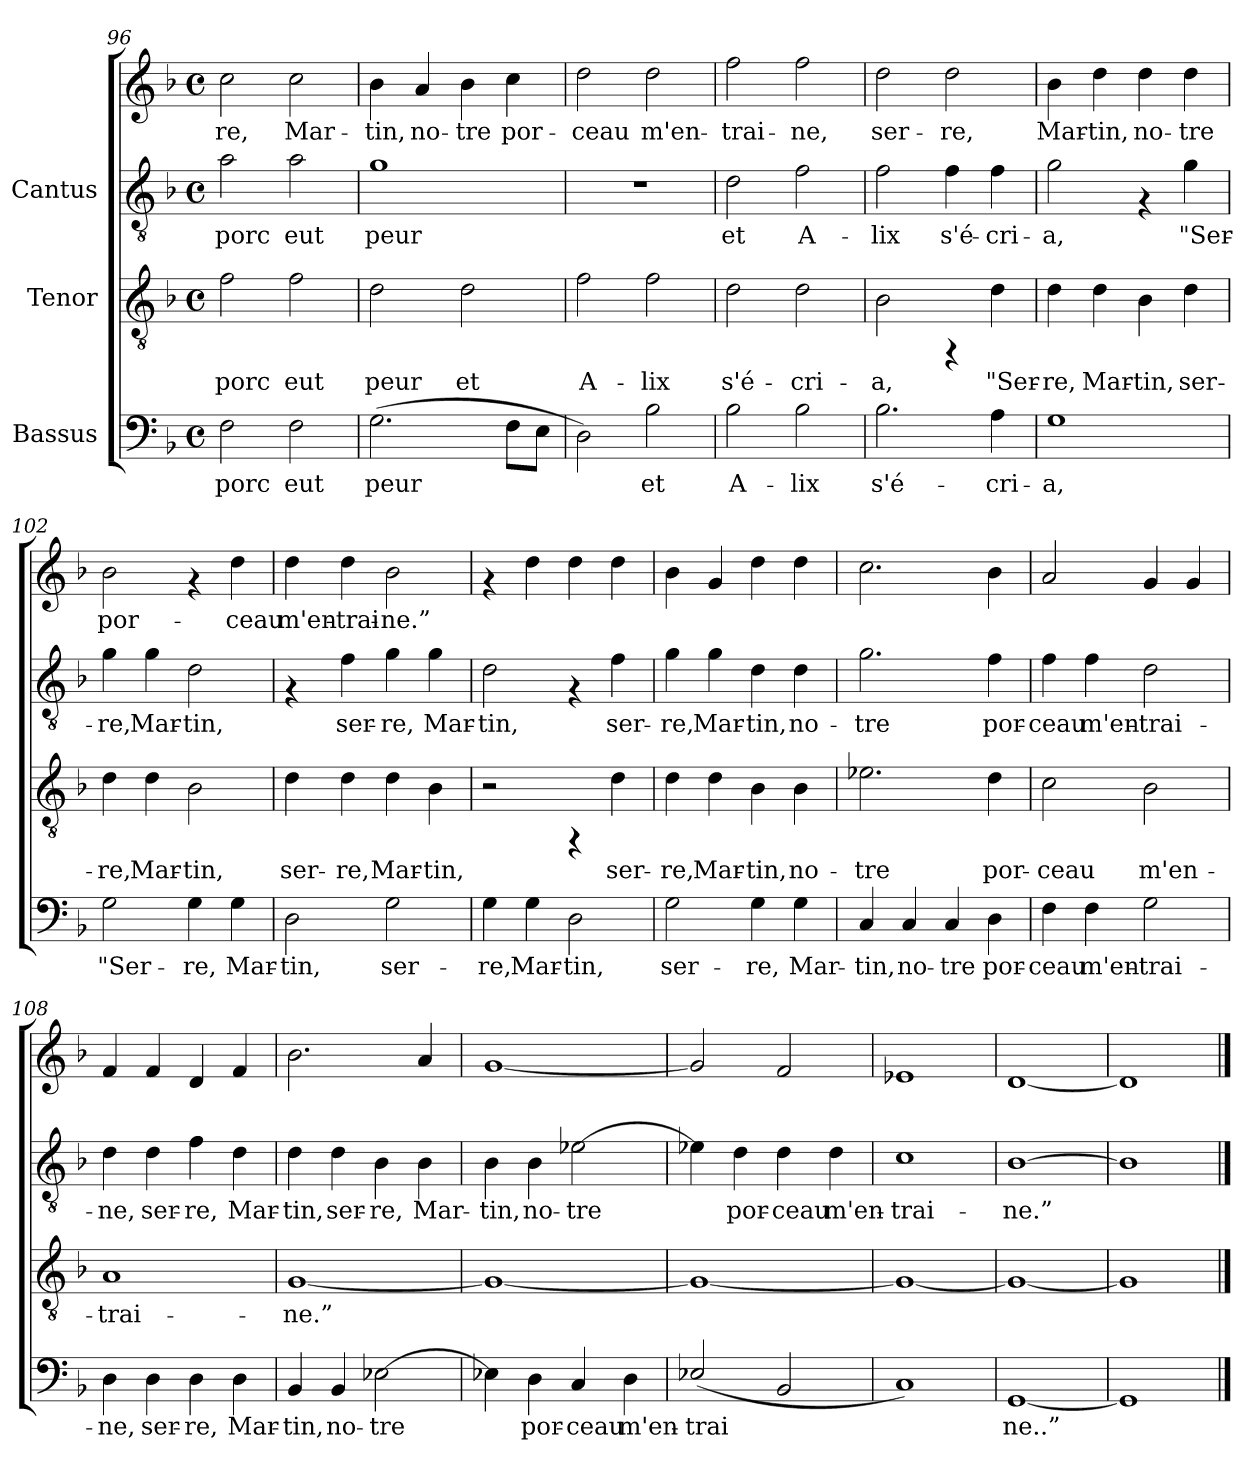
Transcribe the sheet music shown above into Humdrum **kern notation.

**kern	**text	**kern	**text	**kern	**text	**kern	**text
*part3	*part3	*part2	*part2	*part1	*part1	*part1	*part1
*staff4	*staff4	*staff3	*staff3	*staff2	*staff2	*staff1	*staff1
*I"Bassus	*	*I"Tenor	*	*I"Cantus	*	*	*
!!LO:LB:g=z
*clefF4	*	*clefGv2	*	*clefGv2	*	*clefG2	*
*k[b-]	*	*k[b-]	*	*k[b-]	*	*k[b-]	*
*F:	*	*F:	*	*F:	*	*F:	*
*M4/4	*	*M4/4	*	*M4/4	*	*M4/4	*
*met(c)	*	*met(c)	*	*met(c)	*	*met(c)	*
=96	=96	=96	=96	=96	=96	=96	=96
!	!LO:LY:b:cj	!	!LO:LY:b:cj	!	!LO:LY:b:cj	!	!LO:LY:b:cj
2F\	porc	2f\	porc	2a\	-porc	2cc\	re,
!	!LO:LY:b:cj	!	!LO:LY:b:cj	!	!LO:LY:b:cj	!	!LO:LY:b:cj
2F\	eut	2f\	eut	2a\	eut	2cc\	Mar-
=97	=97	=97	=97	=97	=97	=97	=97
!	!LO:LY:b:cj	!	!LO:LY:b:cj	!	!LO:LY:b:cj	!	!LO:LY:b:cj
(>2.G\	peur	2d\	peur	1g	-peur	4b-\	tin,
!	!	!	!	!	!	!	!LO:LY:b:cj
.	.	.	.	.	.	4a/	no-
!	!	!	!LO:LY:b:cj	!	!	!	!LO:LY:b:cj
.	.	2d\	et	.	.	4b-\	-tre
!	!LO:LY:b:cj	!	!	!	!	!	!LO:LY:b:cj
8F\L	.	.	.	.	.	4cc\	por-
!	!LO:LY:b:cj	!	!	!	!	!	!
8E\J	.	.	.	.	.	.	.
=98	=98	=98	=98	=98	=98	=98	=98
!	!LO:LY:b:cj	!	!LO:LY:b:cj	!	!	!	!LO:LY:b:cj
2D\)	.	2f\	A-	1r	.	2dd\	ceau
!	!LO:LY:b:cj	!	!LO:LY:b:cj	!	!	!	!LO:LY:b:cj
2B-\	et	2f\	-lix	.	.	2dd\	m'en-
=99	=99	=99	=99	=99	=99	=99	=99
!	!LO:LY:b:cj	!	!LO:LY:b:cj	!	!LO:LY:b:cj	!	!LO:LY:b:cj
2B-\	A-	2d\	s'é-	2d\	et	2ff\	-trai-
!	!LO:LY:b:cj	!	!LO:LY:b:cj	!	!LO:LY:b:cj	!	!LO:LY:b:cj
2B-\	-lix	2d\	-cri-	2f\	A-	2ff\	-ne,
=100	=100	=100	=100	=100	=100	=100	=100
!	!LO:LY:b:cj	!	!LO:LY:b:cj	!	!LO:LY:b:cj	!	!LO:LY:b:cj
2.B-\	s'é-	2B-\	-a,	2f\	lix	2dd\	-ser-
!	!	!	!	!	!LO:LY:b:cj	!	!LO:LY:b:cj
.	.	4rFF	.	4f\	s'é-	2dd\	-re,
!	!LO:LY:b:cj	!	!LO:LY:b:cj	!	!LO:LY:b:cj	!	!
4A\	-cri-	4d\	"Ser-	4f\	-cri-	.	.
=101	=101	=101	=101	=101	=101	=101	=101
!	!LO:LY:b:cj	!	!LO:LY:b:cj	!	!LO:LY:b:cj	!	!LO:LY:b:cj
1G	-a,	4d\	-re,	2g\	a,	4b-\	-Mar-
!	!	!	!LO:LY:b:cj	!	!	!	!LO:LY:b:cj
.	.	4d\	Mar-	.	.	4dd\	-tin,
!	!	!	!LO:LY:b:cj	!	!	!	!LO:LY:b:cj
.	.	4B-\	-tin,	4rF	.	4dd\	no-
!	!	!	!LO:LY:b:cj	!	!LO:LY:b:cj	!	!LO:LY:b:cj
.	.	4d\	ser-	4g\	"Ser-	4dd\	-tre
!!LO:PB:g=z
=102	=102	=102	=102	=102	=102	=102	=102
!	!LO:LY:b:cj	!	!LO:LY:b:cj	!	!LO:LY:b:cj	!	!LO:LY:b:cj
2G\	"Ser-	4d\	-re,	4g\	re,	2b-\	-por-
!	!	!	!LO:LY:b:cj	!	!LO:LY:b:cj	!	!
.	.	4d\	Mar-	4g\	Mar-	.	.
!	!LO:LY:b:cj	!	!LO:LY:b:cj	!	!LO:LY:b:cj	!	!
4G\	-re,	2B-\	-tin,	2d\	-tin,	4rf	.
!	!LO:LY:b:cj	!	!	!	!	!	!LO:LY:b:cj
4G\	Mar-	.	.	.	.	4dd\	-ceau
=103	=103	=103	=103	=103	=103	=103	=103
!	!LO:LY:b:cj	!	!LO:LY:b:cj	!	!	!	!LO:LY:b:cj
2D\	-tin,	4d\	ser-	4rF	.	4dd\	m'en-
!	!	!	!LO:LY:b:cj	!	!LO:LY:b:cj	!	!LO:LY:b:cj
.	.	4d\	-re,	4f\	ser-	4dd\	-trai-
!	!LO:LY:b:cj	!	!LO:LY:b:cj	!	!LO:LY:b:cj	!	!LO:LY:b:cj
2G\	ser-	4d\	Mar-	4g\	-re,	2b-\	-ne.”
!	!	!	!LO:LY:b:cj	!	!LO:LY:b:cj	!	!
.	.	4B-\	-tin,	4g\	Mar-	.	.
=104	=104	=104	=104	=104	=104	=104	=104
!	!LO:LY:b:cj	!	!	!	!LO:LY:b:cj	!	!
4G\	-re,	2r	.	2d\	-tin,	4rf	.
!	!LO:LY:b:cj	!	!	!	!	!	!
4G\	Mar-	.	.	.	.	4dd\	.
!	!LO:LY:b:cj	!	!	!	!	!	!
2D\	-tin,	4rFF	.	4rF	.	4dd\	.
!	!	!	!LO:LY:b:cj	!	!LO:LY:b:cj	!	!
.	.	4d\	ser-	4f\	ser-	4dd\	.
=105	=105	=105	=105	=105	=105	=105	=105
!	!LO:LY:b:cj	!	!LO:LY:b:cj	!	!LO:LY:b:cj	!	!
2G\	ser-	4d\	-re,	4g\	-re,	4b-\	.
!	!	!	!LO:LY:b:cj	!	!LO:LY:b:cj	!	!
.	.	4d\	Mar-	4g\	Mar-	4g/	.
!	!LO:LY:b:cj	!	!LO:LY:b:cj	!	!LO:LY:b:cj	!	!
4G\	-re,	4B-\	-tin,	4d\	-tin,	4dd\	.
!	!LO:LY:b:cj	!	!LO:LY:b:cj	!	!LO:LY:b:cj	!	!
4G\	Mar-	4B-\	no-	4d\	no-	4dd\	.
=106	=106	=106	=106	=106	=106	=106	=106
!	!LO:LY:b:cj	!	!LO:LY:b:cj	!	!LO:LY:b:cj	!	!
4C/	-tin,	2.e-X\	-tre	2.g\	-tre	2.cc\	.
!	!LO:LY:b:cj	!	!	!	!	!	!
4C/	no-	.	.	.	.	.	.
!	!LO:LY:b:cj	!	!	!	!	!	!
4C/	-tre	.	.	.	.	.	.
!	!LO:LY:b:cj	!	!LO:LY:b:cj	!	!LO:LY:b:cj	!	!
4D\	por-	4d\	por-	4f\	por-	4b-\	.
!!LO:LB:g=z
=107	=107	=107	=107	=107	=107	=107	=107
!	!LO:LY:b:cj	!	!LO:LY:b:cj	!	!LO:LY:b:cj	!	!
4F\	-ceau	2c\	-ceau	4f\	-ceau	2a/	.
!	!LO:LY:b:cj	!	!	!	!LO:LY:b:cj	!	!
4F\	m'en-	.	.	4f\	m'en-	.	.
!	!LO:LY:b:cj	!	!LO:LY:b:cj	!	!LO:LY:b:cj	!	!
2G\	-trai-	2B-\	m'en-	2d\	-trai-	4g/	.
.	.	.	.	.	.	4g/	.
=108	=108	=108	=108	=108	=108	=108	=108
!	!LO:LY:b:cj	!	!LO:LY:b:cj	!	!LO:LY:b:cj	!	!
4D\	-ne,	1A	-trai-	4d\	-ne,	4f/	.
!	!LO:LY:b:cj	!	!	!	!LO:LY:b:cj	!	!
4D\	ser-	.	.	4d\	ser-	4f/	.
!	!LO:LY:b:cj	!	!	!	!LO:LY:b:cj	!	!
4D\	-re,	.	.	4f\	-re,	4d/	.
!	!LO:LY:b:cj	!	!	!	!LO:LY:b:cj	!	!
4D\	Mar-	.	.	4d\	Mar-	4f/	.
=109	=109	=109	=109	=109	=109	=109	=109
!	!LO:LY:b:cj	!	!LO:LY:b:cj	!	!LO:LY:b:cj	!	!
4BB-/	-tin,	[<1G	-ne.”	4d\	-tin,	2.b-\	.
!	!LO:LY:b:cj	!	!	!	!LO:LY:b:cj	!	!
4BB-/	no-	.	.	4d\	ser-	.	.
!	!LO:LY:b:cj	!	!	!	!LO:LY:b:cj	!	!
[>2E-X\	-tre	.	.	4B-\	-re,	.	.
!	!	!	!	!	!LO:LY:b:cj	!	!
.	.	.	.	4B-\	Mar-	4a/	.
=110	=110	=110	=110	=110	=110	=110	=110
!	!LO:LY:b:cj	!	!	!	!LO:LY:b:cj	!	!
4E-X\]	.	1G_<	.	4B-\	-tin,	[<1g	.
!	!LO:LY:b:cj	!	!	!	!LO:LY:b:cj	!	!
4D\	por-	.	.	4B-\	no-	.	.
!	!LO:LY:b:cj	!	!	!	!LO:LY:b:cj	!	!
4C/	-ceau	.	.	[>2e-X\	-tre	.	.
!	!LO:LY:b:cj	!	!	!	!	!	!
4D\	m'en-	.	.	.	.	.	.
=111	=111	=111	=111	=111	=111	=111	=111
!	!LO:LY:b:cj	!	!	!	!LO:LY:b:cj	!	!
(<2E-X/	-trai-	1G_<	.	4e-X\]	.	2g/]	.
!	!	!	!	!	!LO:LY:b:cj	!	!
.	.	.	.	4d\	por-	.	.
!	!LO:LY:b:cj	!	!	!	!LO:LY:b:cj	!	!
2BB-/	--	.	.	4d\	-ceau	2f/	.
!	!	!	!	!	!LO:LY:b:cj	!	!
.	.	.	.	4d\	m'en-	.	.
!!LO:LB:g=z
=112	=112	=112	=112	=112	=112	=112	=112
!	!	!	!	!	!LO:LY:b:cj	!	!
1C)	.	1G_<	.	1c	-trai-	1e-X	.
=113	=113	=113	=113	=113	=113	=113	=113
!	!LO:LY:b:cj	!	!	!	!LO:LY:b:cj	!	!
[<1GG	-ne..”	1G_<	.	[>1B-	-ne.”	[<1d	.
=114	=114	=114	=114	=114	=114	=114	=114
1GG]	.	1G]	.	1B-]	.	1d]	.
==	==	==	==	==	==	==	==
*-	*-	*-	*-	*-	*-	*-	*-
